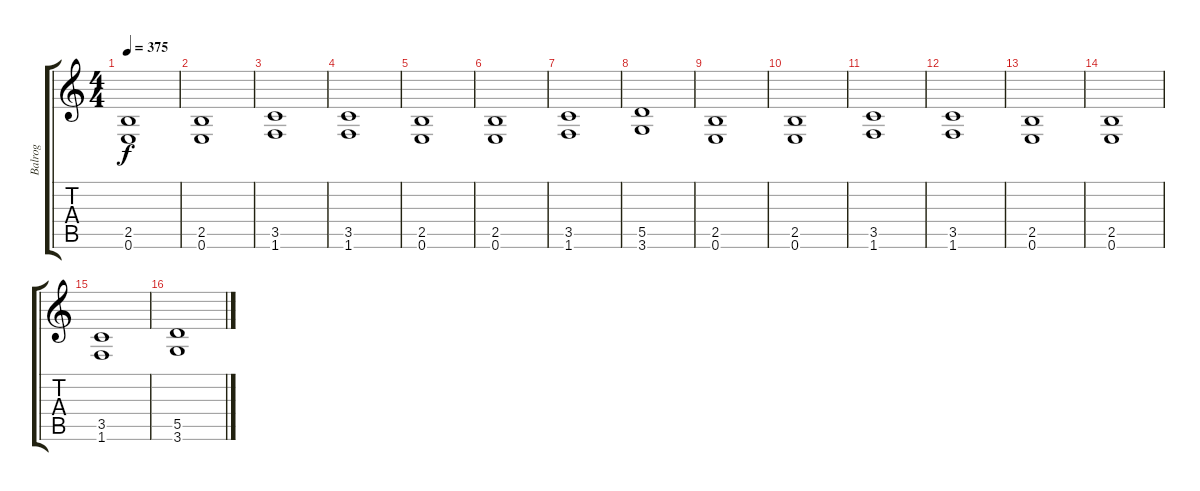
\track ("Balrog" "Balrog") {instrument distortionguitar}
\staff {score tabs}
\tuning (E4 B3 G3 D3 A2 E2) {hide}
\ts (4 4)
\tempo 375
\clef g2
\ks c
(2.5 0.6).1{dy f} |
(2.5 0.6).1 |
(3.5 1.6).1 |
(3.5 1.6).1 |
(2.5 0.6).1 |
(2.5 0.6).1 |
(3.5 1.6).1 |
(5.5 3.6).1 |
(2.5 0.6).1 |
(2.5 0.6).1 |
(3.5 1.6).1 |
(3.5 1.6).1 |
(2.5 0.6).1 |
(2.5 0.6).1 |
(3.5 1.6).1 |
(5.5 3.6).1
